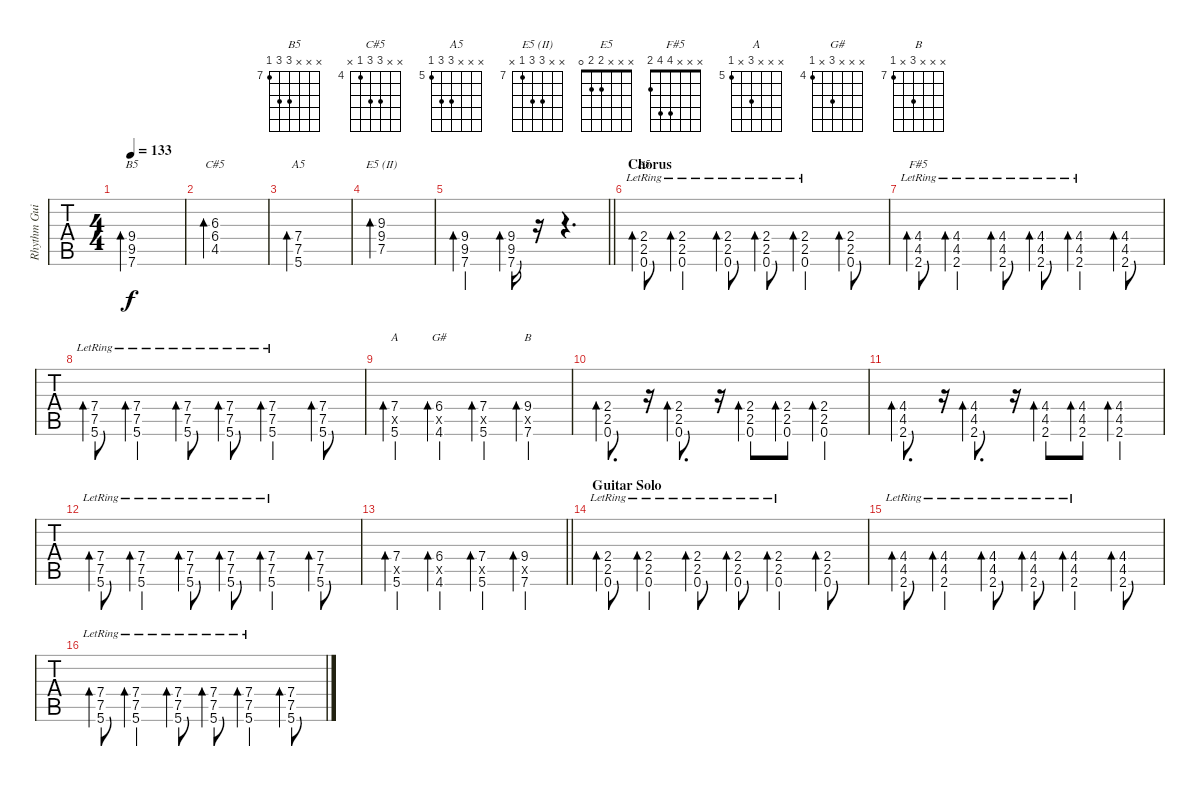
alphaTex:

\track ("Rhythm Guitar" "Rhythm Gui") {instrument overdrivenguitar}
\staff {tabs}
\tuning (E4 B3 G3 D3 A2 E2) {hide}
\chord ("B5" x x x 9 9 7) {firstfret 7}
\chord ("C#5" x x 6 6 4 x) {firstfret 4}
\chord ("A5" x x x 7 7 5) {firstfret 5}
\chord ("E5 (II)" x x 9 9 7 x) {firstfret 7}
\chord ("E5" x x x 2 2 0)
\chord ("F#5" x x x 4 4 2)
\chord ("A" x x x 7 x 5) {firstfret 5}
\chord ("G#" x x x 6 x 4) {firstfret 4}
\chord ("B" x x x 9 x 7) {firstfret 7}
\ts (4 4)
\tempo 133
\clef g2
\ks c
(9.4 9.5 7.6).1{bd 120 ch "B5" dy f} |
(6.3 6.4 4.5).1{bd 120 ch "C#5"} |
(7.4 7.5 5.6).1{bd 120 ch "A5"} |
(9.3 9.4 7.5).1{bd 120 ch "E5 (II)"} |
\barLineRight lightlight
(9.4 9.5 7.6).2{bd 120} (9.4 9.5 7.6).16{bd 120} r.16 r.4{d} |
\section ("" "Chorus")
(2.4{lr} 2.5{lr} 0.6{lr}).8{bd 120 ch "E5"} (2.4{lr} 2.5{lr} 0.6{lr}).4{bd 120} (2.4{lr} 2.5{lr} 0.6{lr}).8{bd 120} (2.4{lr} 2.5{lr} 0.6{lr}).8{bd 120} (2.4{lr} 2.5{lr} 0.6{lr}).4{bd 120} (2.4 2.5 0.6).8{bd 120} |
(4.4{lr} 4.5{lr} 2.6{lr}).8{bd 120 ch "F#5"} (4.4{lr} 4.5{lr} 2.6{lr}).4{bd 120} (4.4{lr} 4.5{lr} 2.6{lr}).8{bd 120} (4.4{lr} 4.5{lr} 2.6{lr}).8{bd 120} (4.4{lr} 4.5{lr} 2.6{lr}).4{bd 120} (4.4 4.5 2.6).8{bd 120} |
(7.4{lr} 7.5{lr} 5.6{lr}).8{bd 120} (7.4{lr} 7.5{lr} 5.6{lr}).4{bd 120} (7.4{lr} 7.5{lr} 5.6{lr}).8{bd 120} (7.4{lr} 7.5{lr} 5.6{lr}).8{bd 120} (7.4{lr} 7.5{lr} 5.6{lr}).4{bd 120} (7.4 7.5 5.6).8{bd 120} |
(7.4 0.5{x} 5.6).4{bd 60 ch "A"} (6.4 0.5{x} 4.6).4{bd 60 ch "G#"} (7.4 0.5{x} 5.6).4{bd 60} (9.4 0.5{x} 7.6).4{bd 60 ch "B"} |
(2.4 2.5 0.6).8{d bd 120} r.16 (2.4 2.5 0.6).8{d bd 120} r.16 (2.4 2.5 0.6).8{bd 120} (2.4 2.5 0.6).8{bd 120} (2.4 2.5 0.6).4{bd 120} |
(4.4 4.5 2.6).8{d bd 120} r.16 (4.4 4.5 2.6).8{d bd 120} r.16 (4.4 4.5 2.6).8{bd 120} (4.4 4.5 2.6).8{bd 120} (4.4 4.5 2.6).4{bd 120} |
(7.4{lr} 7.5{lr} 5.6{lr}).8{bd 120} (7.4{lr} 7.5{lr} 5.6{lr}).4{bd 120} (7.4{lr} 7.5{lr} 5.6{lr}).8{bd 120} (7.4{lr} 7.5{lr} 5.6{lr}).8{bd 120} (7.4{lr} 7.5{lr} 5.6{lr}).4{bd 120} (7.4 7.5 5.6).8{bd 120} |
\barLineRight lightlight
(7.4 0.5{x} 5.6).4{bd 60} (6.4 0.5{x} 4.6).4{bd 60} (7.4 0.5{x} 5.6).4{bd 60} (9.4 0.5{x} 7.6).4{bd 60} |
\section ("" "Guitar Solo")
(2.4{lr} 2.5{lr} 0.6{lr}).8{bd 120} (2.4{lr} 2.5{lr} 0.6{lr}).4{bd 120} (2.4{lr} 2.5{lr} 0.6{lr}).8{bd 120} (2.4{lr} 2.5{lr} 0.6{lr}).8{bd 120} (2.4{lr} 2.5{lr} 0.6{lr}).4{bd 120} (2.4 2.5 0.6).8{bd 120} |
(4.4{lr} 4.5{lr} 2.6{lr}).8{bd 120} (4.4{lr} 4.5{lr} 2.6{lr}).4{bd 120} (4.4{lr} 4.5{lr} 2.6{lr}).8{bd 120} (4.4{lr} 4.5{lr} 2.6{lr}).8{bd 120} (4.4{lr} 4.5{lr} 2.6{lr}).4{bd 120} (4.4 4.5 2.6).8{bd 120} |
(7.4{lr} 7.5{lr} 5.6{lr}).8{bd 120} (7.4{lr} 7.5{lr} 5.6{lr}).4{bd 120} (7.4{lr} 7.5{lr} 5.6{lr}).8{bd 120} (7.4{lr} 7.5{lr} 5.6{lr}).8{bd 120} (7.4{lr} 7.5{lr} 5.6{lr}).4{bd 120} (7.4 7.5 5.6).8{bd 120}
